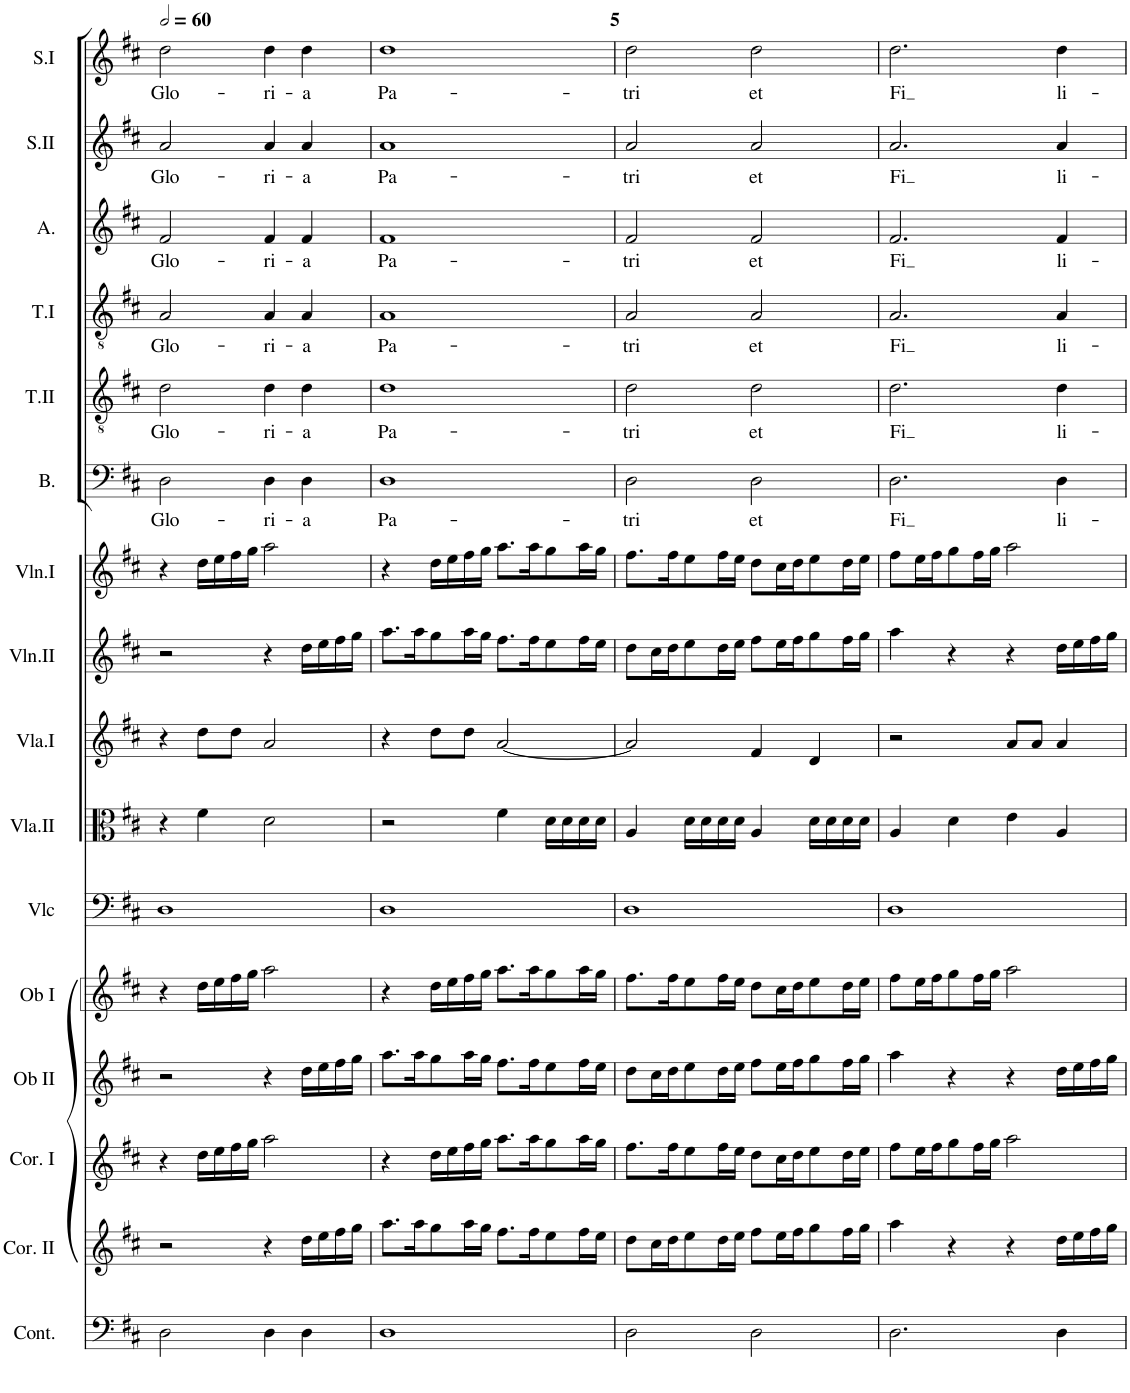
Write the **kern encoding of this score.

**kern	**kern	**kern	**kern	**kern	**kern	**kern	**kern	**kern	**kern	**kern	**text	**kern	**text	**kern	**text	**kern	**text	**kern	**text	**kern	**text
*part16	*part15	*part14	*part13	*part12	*part11	*part10	*part9	*part8	*part7	*part6	*part6	*part5	*part5	*part4	*part4	*part3	*part3	*part2	*part2	*part1	*part1
*staff16	*staff15	*staff14	*staff13	*staff12	*staff11	*staff10	*staff9	*staff8	*staff7	*staff6	*staff6	*staff5	*staff5	*staff4	*staff4	*staff3	*staff3	*staff2	*staff2	*staff1	*staff1
*I"Continuo	*I"Cornetto II	*I"Cornetto I	*I"Oboe II	*I"Oboe I	*I"Violoncelle	*I"Viola II	*I"Viola I	*I"Violon II	*I"Violon I	*I"Bass	*	*I"Ténor II	*	*I"Tenor	*	*I"Alto	*	*I"Soprano II	*	*I"Soprano I	*
*I'Cont.	*I'Cor. II	*I'Cor. I	*I'Ob II	*I'Ob I	*I'Vlc	*I'Vla.II	*I'Vla.I	*I'Vln.II	*I'Vln.I	*I'B.	*	*I'T.II	*	*	*	*I'A.	*	*I'S.II	*	*I'S.I	*
!!LO:PB:g=z
*clefF4	*clefG2	*clefG2	*clefG2	*clefG2	*clefF4	*clefC3	*clefG2	*clefG2	*clefG2	*clefF4	*	*clefGv2	*	*clefGv2	*	*clefG2	*	*clefG2	*	*clefG2	*
*k[f#c#]	*k[f#c#]	*k[f#c#]	*k[f#c#]	*k[f#c#]	*k[f#c#]	*k[f#c#]	*k[f#c#]	*k[f#c#]	*k[f#c#]	*k[f#c#]	*	*k[f#c#]	*	*k[f#c#]	*	*k[f#c#]	*	*k[f#c#]	*	*k[f#c#]	*
*M2/2	*M2/2	*M2/2	*M2/2	*M2/2	*M2/2	*M2/2	*M2/2	*M2/2	*M2/2	*M2/2	*	*M2/2	*	*M2/2	*	*M2/2	*	*M2/2	*	*M2/2	*
*met(c|)	*met(c|)	*met(c|)	*met(c|)	*met(c|)	*met(c|)	*met(c|)	*met(c|)	*met(c|)	*met(c|)	*met(c|)	*	*met(c|)	*	*met(c|)	*	*met(c|)	*	*met(c|)	*	*met(c|)	*
*MM120	*MM120	*MM120	*MM120	*MM120	*MM120	*MM120	*MM120	*MM120	*MM120	*MM120	*	*MM120	*	*MM120	*	*MM120	*	*MM120	*	*MM120	*
=3	=3	=3	=3	=3	=3	=3	=3	=3	=3	=3	=3	=3	=3	=3	=3	=3	=3	=3	=3	=3	=3
!	!	!	!	!	!	!	!	!	!	!	!LO:LY:b	!	!LO:LY:b	!	!LO:LY:b	!	!LO:LY:b	!	!LO:LY:b	!	!LO:LY:b
2D\	2r	4r	2r	4r	1D	4r	4r	2r	4r	2D\	Glo-	2d\	Glo-	2A/	Glo-	2f#/	Glo-	2a/	Glo-	2dd\	Glo-
.	.	16dd\LL	.	16dd\LL	.	4f#\	8dd\L	.	16dd\LL	.	.	.	.	.	.	.	.	.	.	.	.
.	.	16ee\	.	16ee\	.	.	.	.	16ee\	.	.	.	.	.	.	.	.	.	.	.	.
.	.	16ff#\	.	16ff#\	.	.	8dd\J	.	16ff#\	.	.	.	.	.	.	.	.	.	.	.	.
.	.	16gg\JJ	.	16gg\JJ	.	.	.	.	16gg\JJ	.	.	.	.	.	.	.	.	.	.	.	.
!	!	!	!	!	!	!	!	!	!	!	!LO:LY:b	!	!LO:LY:b	!	!LO:LY:b	!	!LO:LY:b	!	!LO:LY:b	!	!LO:LY:b
4D\	4r	2aa\	4r	2aa\	.	2d\	2a/	4r	2aa\	4D\	-ri-	4d\	-ri-	4A/	-ri-	4f#/	-ri-	4a/	-ri-	4dd\	-ri-
!	!	!	!	!	!	!	!	!	!	!	!LO:LY:b	!	!LO:LY:b	!	!LO:LY:b	!	!LO:LY:b	!	!LO:LY:b	!	!LO:LY:b
4D\	16dd\LL	.	16dd\LL	.	.	.	.	16dd\LL	.	4D\	-a	4d\	-a	4A/	-a	4f#/	-a	4a/	-a	4dd\	-a
.	16ee\	.	16ee\	.	.	.	.	16ee\	.	.	.	.	.	.	.	.	.	.	.	.	.
.	16ff#\	.	16ff#\	.	.	.	.	16ff#\	.	.	.	.	.	.	.	.	.	.	.	.	.
.	16gg\JJ	.	16gg\JJ	.	.	.	.	16gg\JJ	.	.	.	.	.	.	.	.	.	.	.	.	.
=4	=4	=4	=4	=4	=4	=4	=4	=4	=4	=4	=4	=4	=4	=4	=4	=4	=4	=4	=4	=4	=4
!	!	!	!	!	!	!	!	!	!	!	!LO:LY:b	!	!LO:LY:b	!	!LO:LY:b	!	!LO:LY:b	!	!LO:LY:b	!	!LO:LY:b
1D	8.aa\L	4r	8.aa\L	4r	1D	2r	4r	8.aa\L	4r	1D	Pa-	1d	Pa-	1A	Pa-	1f#	Pa-	1a	Pa-	1dd	Pa-
.	16aa\K	.	16aa\K	.	.	.	.	16aa\K	.	.	.	.	.	.	.	.	.	.	.	.	.
.	8gg\	16dd\LL	8gg\	16dd\LL	.	.	8dd\L	8gg\	16dd\LL	.	.	.	.	.	.	.	.	.	.	.	.
.	.	16ee\	.	16ee\	.	.	.	.	16ee\	.	.	.	.	.	.	.	.	.	.	.	.
.	16aa\L	16ff#\	16aa\L	16ff#\	.	.	8dd\J	16aa\L	16ff#\	.	.	.	.	.	.	.	.	.	.	.	.
.	16gg\JJ	16gg\JJ	16gg\JJ	16gg\JJ	.	.	.	16gg\JJ	16gg\JJ	.	.	.	.	.	.	.	.	.	.	.	.
.	8.ff#\L	8.aa\L	8.ff#\L	8.aa\L	.	4f#\	[2a/	8.ff#\L	8.aa\L	.	.	.	.	.	.	.	.	.	.	.	.
.	16ff#\K	16aa\K	16ff#\K	16aa\K	.	.	.	16ff#\K	16aa\K	.	.	.	.	.	.	.	.	.	.	.	.
.	8ee\	8gg\	8ee\	8gg\	.	16d\LL	.	8ee\	8gg\	.	.	.	.	.	.	.	.	.	.	.	.
.	.	.	.	.	.	16d\	.	.	.	.	.	.	.	.	.	.	.	.	.	.	.
.	16ff#\L	16aa\L	16ff#\L	16aa\L	.	16d\	.	16ff#\L	16aa\L	.	.	.	.	.	.	.	.	.	.	.	.
.	16ee\JJ	16gg\JJ	16ee\JJ	16gg\JJ	.	16d\JJ	.	16ee\JJ	16gg\JJ	.	.	.	.	.	.	.	.	.	.	.	.
=5	=5	=5	=5	=5	=5	=5	=5	=5	=5	=5	=5	=5	=5	=5	=5	=5	=5	=5	=5	=5	=5
!	!	!	!	!	!	!	!	!	!	!	!LO:LY:b	!	!LO:LY:b	!	!LO:LY:b	!	!LO:LY:b	!	!LO:LY:b	!	!LO:LY:b
2D\	8dd\L	8.ff#\L	8dd\L	8.ff#\L	1D	4A/	2a/]	8dd\L	8.ff#\L	2D\	-tri	2d\	-tri	2A/	-tri	2f#/	-tri	2a/	-tri	2dd\	-tri
.	16cc#\L	.	16cc#\L	.	.	.	.	16cc#\L	.	.	.	.	.	.	.	.	.	.	.	.	.
.	16dd\J	16ff#\K	16dd\J	16ff#\K	.	.	.	16dd\J	16ff#\K	.	.	.	.	.	.	.	.	.	.	.	.
.	8ee\	8ee\	8ee\	8ee\	.	16d\LL	.	8ee\	8ee\	.	.	.	.	.	.	.	.	.	.	.	.
.	.	.	.	.	.	16d\	.	.	.	.	.	.	.	.	.	.	.	.	.	.	.
.	16dd\L	16ff#\L	16dd\L	16ff#\L	.	16d\	.	16dd\L	16ff#\L	.	.	.	.	.	.	.	.	.	.	.	.
.	16ee\JJ	16ee\JJ	16ee\JJ	16ee\JJ	.	16d\JJ	.	16ee\JJ	16ee\JJ	.	.	.	.	.	.	.	.	.	.	.	.
!	!	!	!	!	!	!	!	!	!	!	!LO:LY:b	!	!LO:LY:b	!	!LO:LY:b	!	!LO:LY:b	!	!LO:LY:b	!	!LO:LY:b
2D\	8ff#\L	8dd\L	8ff#\L	8dd\L	.	4A/	4f#/	8ff#\L	8dd\L	2D\	et	2d\	et	2A/	et	2f#/	et	2a/	et	2dd\	et
.	16ee\L	16cc#\L	16ee\L	16cc#\L	.	.	.	16ee\L	16cc#\L	.	.	.	.	.	.	.	.	.	.	.	.
.	16ff#\J	16dd\J	16ff#\J	16dd\J	.	.	.	16ff#\J	16dd\J	.	.	.	.	.	.	.	.	.	.	.	.
.	8gg\	8ee\	8gg\	8ee\	.	16d\LL	4d/	8gg\	8ee\	.	.	.	.	.	.	.	.	.	.	.	.
.	.	.	.	.	.	16d\	.	.	.	.	.	.	.	.	.	.	.	.	.	.	.
.	16ff#\L	16dd\L	16ff#\L	16dd\L	.	16d\	.	16ff#\L	16dd\L	.	.	.	.	.	.	.	.	.	.	.	.
.	16gg\JJ	16ee\JJ	16gg\JJ	16ee\JJ	.	16d\JJ	.	16gg\JJ	16ee\JJ	.	.	.	.	.	.	.	.	.	.	.	.
=6	=6	=6	=6	=6	=6	=6	=6	=6	=6	=6	=6	=6	=6	=6	=6	=6	=6	=6	=6	=6	=6
!	!	!	!	!	!	!	!	!	!	!	!LO:LY:b	!	!LO:LY:b	!	!LO:LY:b	!	!LO:LY:b	!	!LO:LY:b	!	!LO:LY:b
2.D\	4aa\	8ff#\L	4aa\	8ff#\L	1D	4A/	2r	4aa\	8ff#\L	2.D\	Fi	2.d\	Fi	2.A/	Fi	2.f#/	Fi	2.a/	Fi	2.dd\	Fi
.	.	16ee\L	.	16ee\L	.	.	.	.	16ee\L	.	.	.	.	.	.	.	.	.	.	.	.
.	.	16ff#\J	.	16ff#\J	.	.	.	.	16ff#\J	.	.	.	.	.	.	.	.	.	.	.	.
.	4r	8gg\	4r	8gg\	.	4d\	.	4r	8gg\	.	.	.	.	.	.	.	.	.	.	.	.
.	.	16ff#\L	.	16ff#\L	.	.	.	.	16ff#\L	.	.	.	.	.	.	.	.	.	.	.	.
.	.	16gg\JJ	.	16gg\JJ	.	.	.	.	16gg\JJ	.	.	.	.	.	.	.	.	.	.	.	.
.	4r	2aa\	4r	2aa\	.	4e\	8a/L	4r	2aa\	.	.	.	.	.	.	.	.	.	.	.	.
.	.	.	.	.	.	.	8a/J	.	.	.	.	.	.	.	.	.	.	.	.	.	.
!	!	!	!	!	!	!	!	!	!	!	!LO:LY:b	!	!LO:LY:b	!	!LO:LY:b	!	!LO:LY:b	!	!LO:LY:b	!	!LO:LY:b
4D\	16dd\LL	.	16dd\LL	.	.	4A/	4a/	16dd\LL	.	4D\	li-	4d\	li-	4A/	li-	4f#/	li-	4a/	li-	4dd\	li-
.	16ee\	.	16ee\	.	.	.	.	16ee\	.	.	.	.	.	.	.	.	.	.	.	.	.
.	16ff#\	.	16ff#\	.	.	.	.	16ff#\	.	.	.	.	.	.	.	.	.	.	.	.	.
.	16gg\JJ	.	16gg\JJ	.	.	.	.	16gg\JJ	.	.	.	.	.	.	.	.	.	.	.	.	.
=	=	=	=	=	=	=	=	=	=	=	=	=	=	=	=	=	=	=	=	=	=
*-	*-	*-	*-	*-	*-	*-	*-	*-	*-	*-	*-	*-	*-	*-	*-	*-	*-	*-	*-	*-	*-
